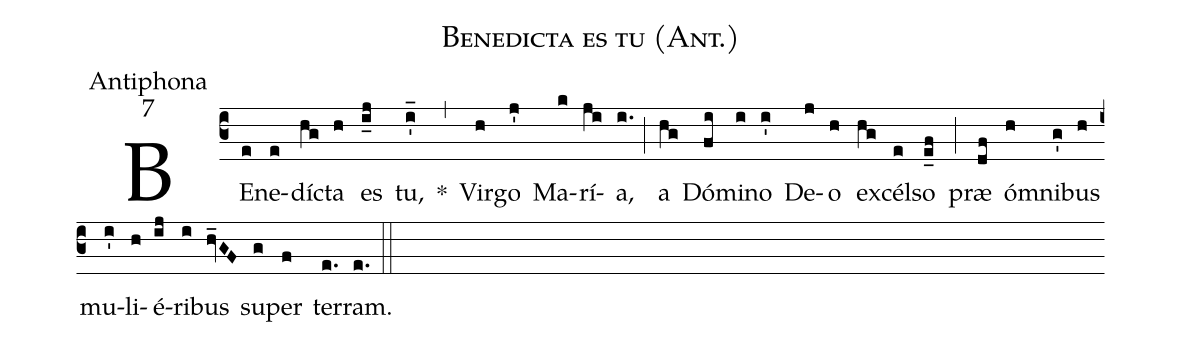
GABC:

name:Benedicta es tu (Ant.);
office-part:Antiphona;
mode:7;
%%
(c3) BE(e)ne(e)dí(hg)cta(h) es(i_j) tu,(i'_) *(,) Vir(h)go(j') Ma(k)rí(ji)a,(i.) (;) a(hg) Dó(fi)mi(i)no(i') De(j)o(h) ex(hg)cél(e)so(e_f) (;) præ(df) ó(h)mni(g')bus(h) mu(i')li(h)é(ij)ri(i)bus(hv_GF) su(g)per(f) ter(e.)ram.(e.) (::)
